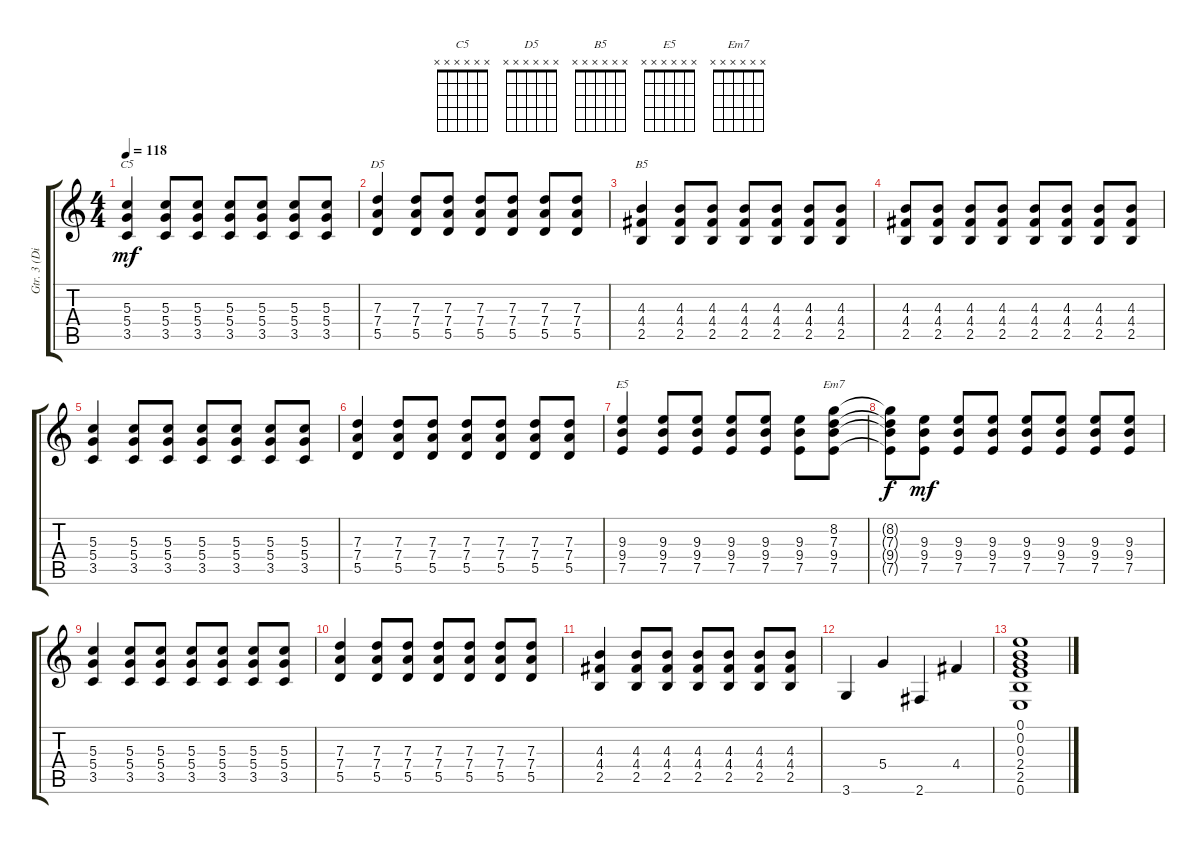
\track ("Gtr. 3 (Dist.)" "Gtr. 3 (Di") {instrument distortionguitar}
\staff {score tabs}
\tuning (E4 B3 G3 D3 A2 E2) {hide}
\chord ("C5" x x x x x x) {firstfret 0}
\chord ("D5" x x x x x x) {firstfret 0}
\chord ("B5" x x x x x x) {firstfret 0}
\chord ("E5" x x x x x x) {firstfret 0}
\chord ("Em7" x x x x x x) {firstfret 0}
\ts (4 4)
\tempo 118
\clef g2
\ks c
(5.3 5.4 3.5).4{ch "C5" dy mf} (5.3 5.4 3.5).8 (5.3 5.4 3.5).8 (5.3 5.4 3.5).8 (5.3 5.4 3.5).8 (5.3 5.4 3.5).8 (5.3 5.4 3.5).8 |
(7.3 7.4 5.5).4{ch "D5"} (7.3 7.4 5.5).8 (7.3 7.4 5.5).8 (7.3 7.4 5.5).8 (7.3 7.4 5.5).8 (7.3 7.4 5.5).8 (7.3 7.4 5.5).8 |
(4.3 4.4 2.5).4{ch "B5"} (4.3 4.4 2.5).8 (4.3 4.4 2.5).8 (4.3 4.4 2.5).8 (4.3 4.4 2.5).8 (4.3 4.4 2.5).8 (4.3 4.4 2.5).8 |
(4.3 4.4 2.5).8 (4.3 4.4 2.5).8 (4.3 4.4 2.5).8 (4.3 4.4 2.5).8 (4.3 4.4 2.5).8 (4.3 4.4 2.5).8 (4.3 4.4 2.5).8 (4.3 4.4 2.5).8 |
(5.3 5.4 3.5).4 (5.3 5.4 3.5).8 (5.3 5.4 3.5).8 (5.3 5.4 3.5).8 (5.3 5.4 3.5).8 (5.3 5.4 3.5).8 (5.3 5.4 3.5).8 |
(7.3 7.4 5.5).4 (7.3 7.4 5.5).8 (7.3 7.4 5.5).8 (7.3 7.4 5.5).8 (7.3 7.4 5.5).8 (7.3 7.4 5.5).8 (7.3 7.4 5.5).8 |
(9.3 9.4 7.5).4{ch "E5"} (9.3 9.4 7.5).8 (9.3 9.4 7.5).8 (9.3 9.4 7.5).8 (9.3 9.4 7.5).8 (9.3 9.4 7.5).8 (8.2 7.3 9.4 7.5).8{ch "Em7"} |
(8.2{t} 7.3{t} 9.4{t} 7.5{t}).8{dy f} (9.3 9.4 7.5).8{dy mf} (9.3 9.4 7.5).8 (9.3 9.4 7.5).8 (9.3 9.4 7.5).8 (9.3 9.4 7.5).8 (9.3 9.4 7.5).8 (9.3 9.4 7.5).8 |
(5.3 5.4 3.5).4 (5.3 5.4 3.5).8 (5.3 5.4 3.5).8 (5.3 5.4 3.5).8 (5.3 5.4 3.5).8 (5.3 5.4 3.5).8 (5.3 5.4 3.5).8 |
(7.3 7.4 5.5).4 (7.3 7.4 5.5).8 (7.3 7.4 5.5).8 (7.3 7.4 5.5).8 (7.3 7.4 5.5).8 (7.3 7.4 5.5).8 (7.3 7.4 5.5).8 |
(4.3 4.4 2.5).4 (4.3 4.4 2.5).8 (4.3 4.4 2.5).8 (4.3 4.4 2.5).8 (4.3 4.4 2.5).8 (4.3 4.4 2.5).8 (4.3 4.4 2.5).8 |
3.6.4 5.4.4 2.6.4 4.4.4 |
(0.1 0.2 0.3 2.4 2.5 0.6).1
